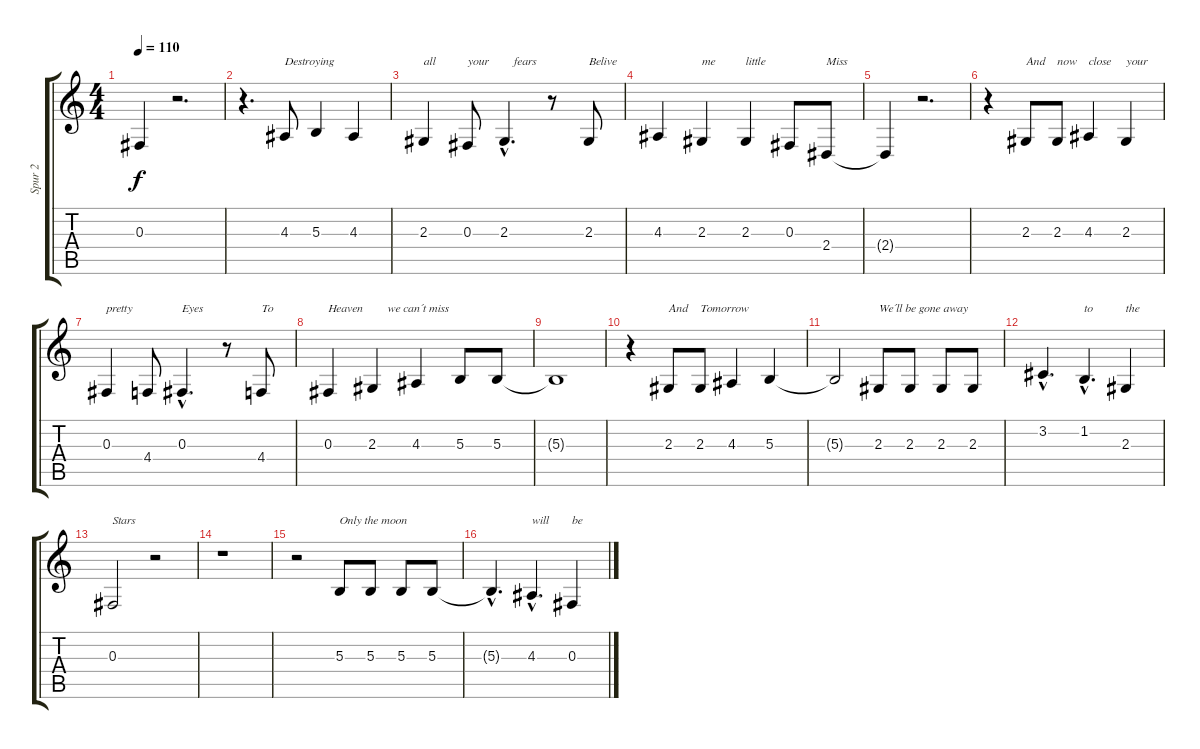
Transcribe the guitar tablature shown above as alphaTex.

\track ("Spur 2" "Spur 2") {instrument lead6voice}
\staff {score tabs}
\tuning (Eb4 Bb3 Gb3 Db3 Ab2 Eb2) {hide}
\ts (4 4)
\tempo 110
\clef g2
\ks c
0.3{t}.4{dy f} r.2{d} |
r.4{d} 4.3.8{txt "Destroying"} 5.3.4 4.3.4 |
2.3.4{txt "all"} 0.3.8{txt "your"} 2.3{hac}.4{d txt "   fears"} r.8 2.3.8{txt "Belive"} |
4.3.4 2.3.4{txt "me"} 2.3.4{txt "little"} 0.3.8 2.4.8{txt "Miss"} |
2.4{t}.4 r.2{d} |
r.4 2.3.8{txt "And"} 2.3.8{txt "now"} 4.3.4{txt "close"} 2.3.4{txt "your"} |
0.3.4{txt "pretty"} 4.4.8 0.3{hac}.4{d txt "Eyes"} r.8 4.4.8{txt "To"} |
0.3.4{txt "Heaven"} 2.3.4{txt "     we can´t miss"} 4.3.4 5.3.8 5.3.8 |
5.3{t}.1 |
r.4 2.3.8{txt "And"} 2.3.8{txt "Tomorrow"} 4.3.4 5.3.4 |
5.3{t}.2 2.3.8{txt "We´ll be gone away"} 2.3.8 2.3.8 2.3.8 |
3.2{hac}.4{d} 1.2{hac}.4{d txt "to"} 2.3.4{txt "the"} |
0.3.2{txt "Stars"} r.2 |
r.1 |
r.2 5.3.8{txt "Only the moon"} 5.3.8 5.3.8 5.3.8 |
5.3{hac t}.4{d} 4.3{hac}.4{d txt "will"} 0.3.4{txt "be"}
